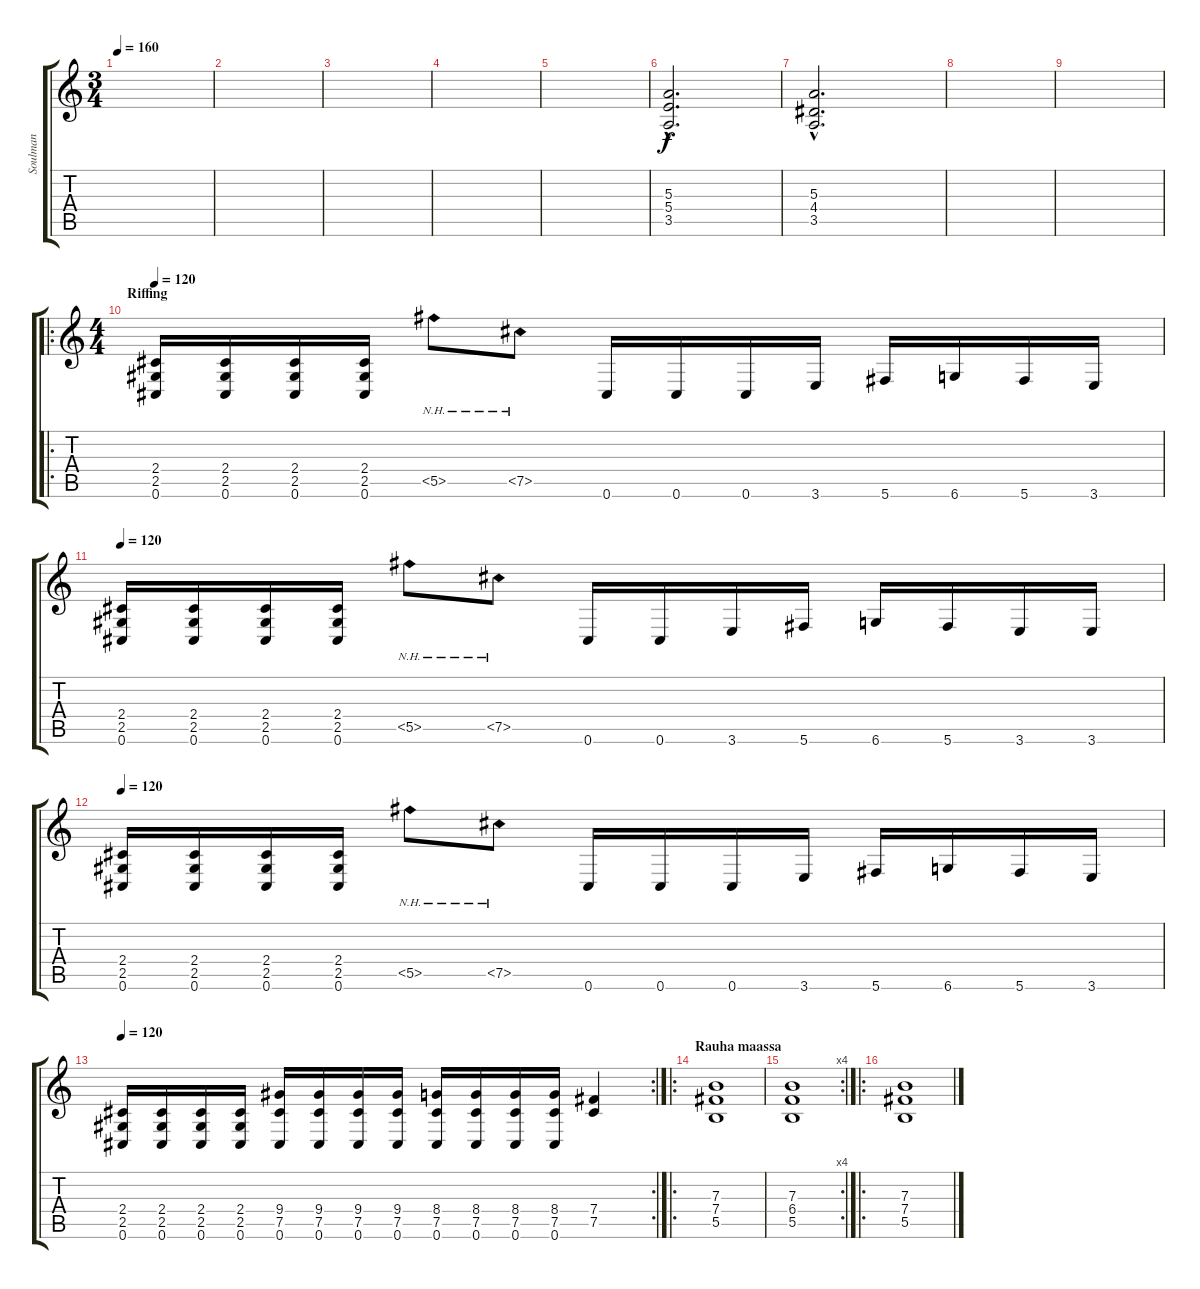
\track ("Soulman" "Soulman") {instrument distortionguitar}
\staff {score tabs}
\tuning (Db4 Ab3 E3 B2 Gb2 Db2) {hide}
\ts (3 4)
\tempo 160
\clef g2
\ks c
|
|
|
|
|
(5.3{hac} 5.4{hac} 3.5{hac}).2{d} |
(5.3{hac} 4.4{hac} 3.5{hac}).2{d} |
|
|
\ro
\ts (4 4)
\section ("" "Riffing")
\tempo 120
(2.4 2.5 0.6).16 (2.4 2.5 0.6).16 (2.4 2.5 0.6).16 (2.4 2.5 0.6).16 5.5{nh}.8 7.5{nh}.8 0.6.16 0.6.16 0.6.16 3.6.16 5.6.16 6.6.16 5.6.16 3.6.16 |
\tempo 120
(2.4 2.5 0.6).16 (2.4 2.5 0.6).16 (2.4 2.5 0.6).16 (2.4 2.5 0.6).16 5.5{nh}.8 7.5{nh}.8 0.6.16 0.6.16 3.6.16 5.6.16 6.6.16 5.6.16 3.6.16 3.6.16 |
\tempo 120
(2.4 2.5 0.6).16 (2.4 2.5 0.6).16 (2.4 2.5 0.6).16 (2.4 2.5 0.6).16 5.5{nh}.8 7.5{nh}.8 0.6.16 0.6.16 0.6.16 3.6.16 5.6.16 6.6.16 5.6.16 3.6.16 |
\rc 2
\tempo 120
(2.4 2.5 0.6).16 (2.4 2.5 0.6).16 (2.4 2.5 0.6).16 (2.4 2.5 0.6).16 (9.4 7.5 0.6).16 (9.4 7.5 0.6).16 (9.4 7.5 0.6).16 (9.4 7.5 0.6).16 (8.4 7.5 0.6).16 (8.4 7.5 0.6).16 (8.4 7.5 0.6).16 (8.4 7.5 0.6).16 (7.4 7.5).4 |
\ro
\section ("" "Rauha maassa")
(7.3 7.4 5.5).1 |
\rc 4
(7.3 6.4 5.5).1 |
\ro
(7.3 7.4 5.5).1
